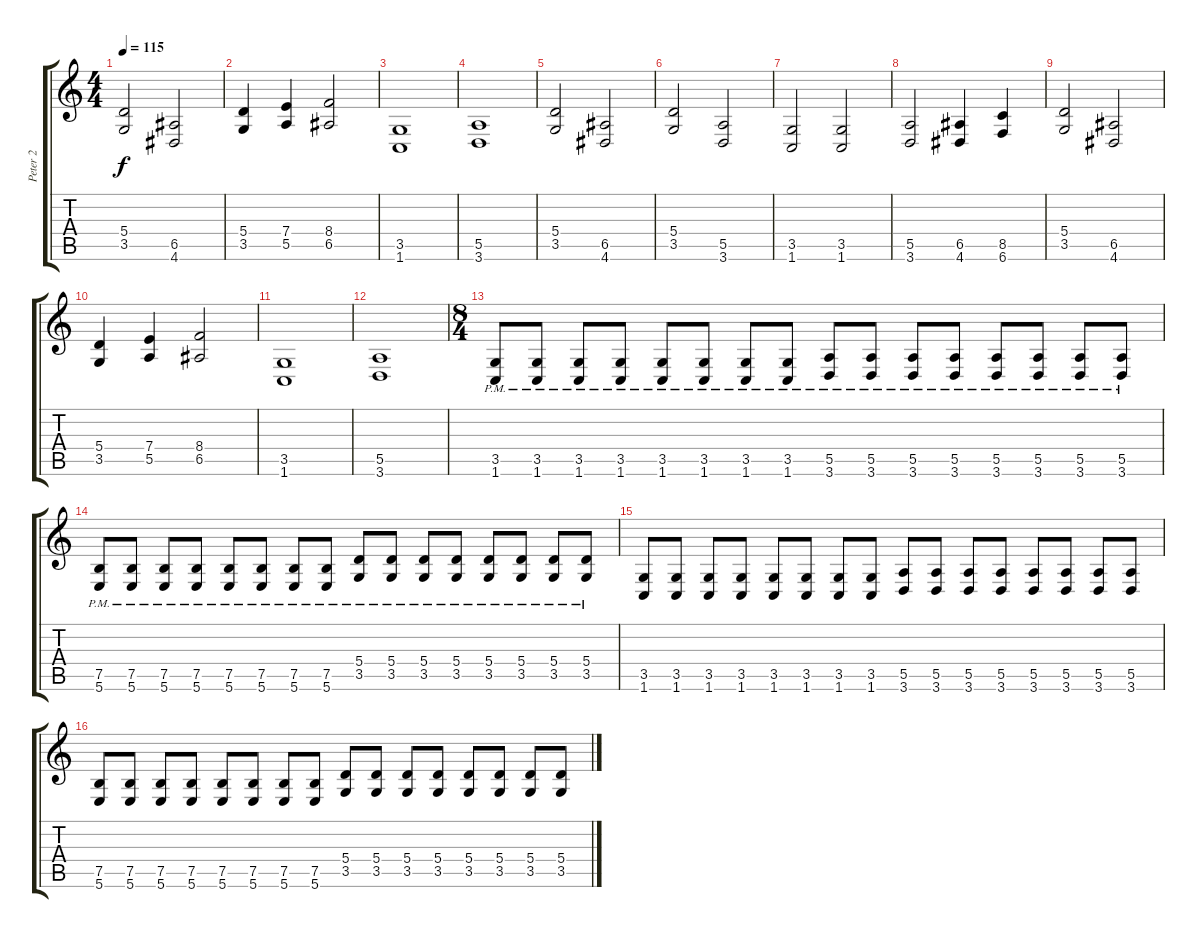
\track ("Peter 2" "Peter 2") {instrument distortionguitar}
\staff {score tabs}
\tuning (B3 Gb3 D3 A2 E2 B1) {hide}
\ts (4 4)
\tempo 115
\clef g2
\ks c
(5.4 3.5).2{dy f} (6.5 4.6).2 |
(5.4 3.5).4 (7.4 5.5).4 (8.4 6.5).2 |
(3.5 1.6).1 |
(5.5 3.6).1 |
(5.4 3.5).2 (6.5 4.6).2 |
(5.4 3.5).2 (5.5 3.6).2 |
(3.5 1.6).2 (3.5 1.6).2 |
(5.5 3.6).2 (6.5 4.6).4 (8.5 6.6).4 |
(5.4 3.5).2 (6.5 4.6).2 |
(5.4 3.5).4 (7.4 5.5).4 (8.4 6.5).2 |
(3.5 1.6).1 |
(5.5 3.6).1 |
\ts (8 4)
(3.5{pm} 1.6{pm}).8 (3.5{pm} 1.6{pm}).8 (3.5{pm} 1.6{pm}).8 (3.5{pm} 1.6{pm}).8 (3.5{pm} 1.6{pm}).8 (3.5{pm} 1.6{pm}).8 (3.5{pm} 1.6{pm}).8 (3.5{pm} 1.6{pm}).8 (5.5{pm} 3.6{pm}).8 (5.5{pm} 3.6{pm}).8 (5.5{pm} 3.6{pm}).8 (5.5{pm} 3.6{pm}).8 (5.5{pm} 3.6{pm}).8 (5.5{pm} 3.6{pm}).8 (5.5{pm} 3.6{pm}).8 (5.5{pm} 3.6{pm}).8 |
(7.5{pm} 5.6{pm}).8 (7.5{pm} 5.6{pm}).8 (7.5{pm} 5.6{pm}).8 (7.5{pm} 5.6{pm}).8 (7.5{pm} 5.6{pm}).8 (7.5{pm} 5.6{pm}).8 (7.5{pm} 5.6{pm}).8 (7.5{pm} 5.6{pm}).8 (5.4{pm} 3.5{pm}).8 (5.4{pm} 3.5{pm}).8 (5.4{pm} 3.5{pm}).8 (5.4{pm} 3.5{pm}).8 (5.4{pm} 3.5{pm}).8 (5.4{pm} 3.5{pm}).8 (5.4{pm} 3.5{pm}).8 (5.4{pm} 3.5{pm}).8 |
(3.5 1.6).8 (3.5 1.6).8 (3.5 1.6).8 (3.5 1.6).8 (3.5 1.6).8 (3.5 1.6).8 (3.5 1.6).8 (3.5 1.6).8 (5.5 3.6).8 (5.5 3.6).8 (5.5 3.6).8 (5.5 3.6).8 (5.5 3.6).8 (5.5 3.6).8 (5.5 3.6).8 (5.5 3.6).8 |
(7.5 5.6).8 (7.5 5.6).8 (7.5 5.6).8 (7.5 5.6).8 (7.5 5.6).8 (7.5 5.6).8 (7.5 5.6).8 (7.5 5.6).8 (5.4 3.5).8 (5.4 3.5).8 (5.4 3.5).8 (5.4 3.5).8 (5.4 3.5).8 (5.4 3.5).8 (5.4 3.5).8 (5.4 3.5).8
